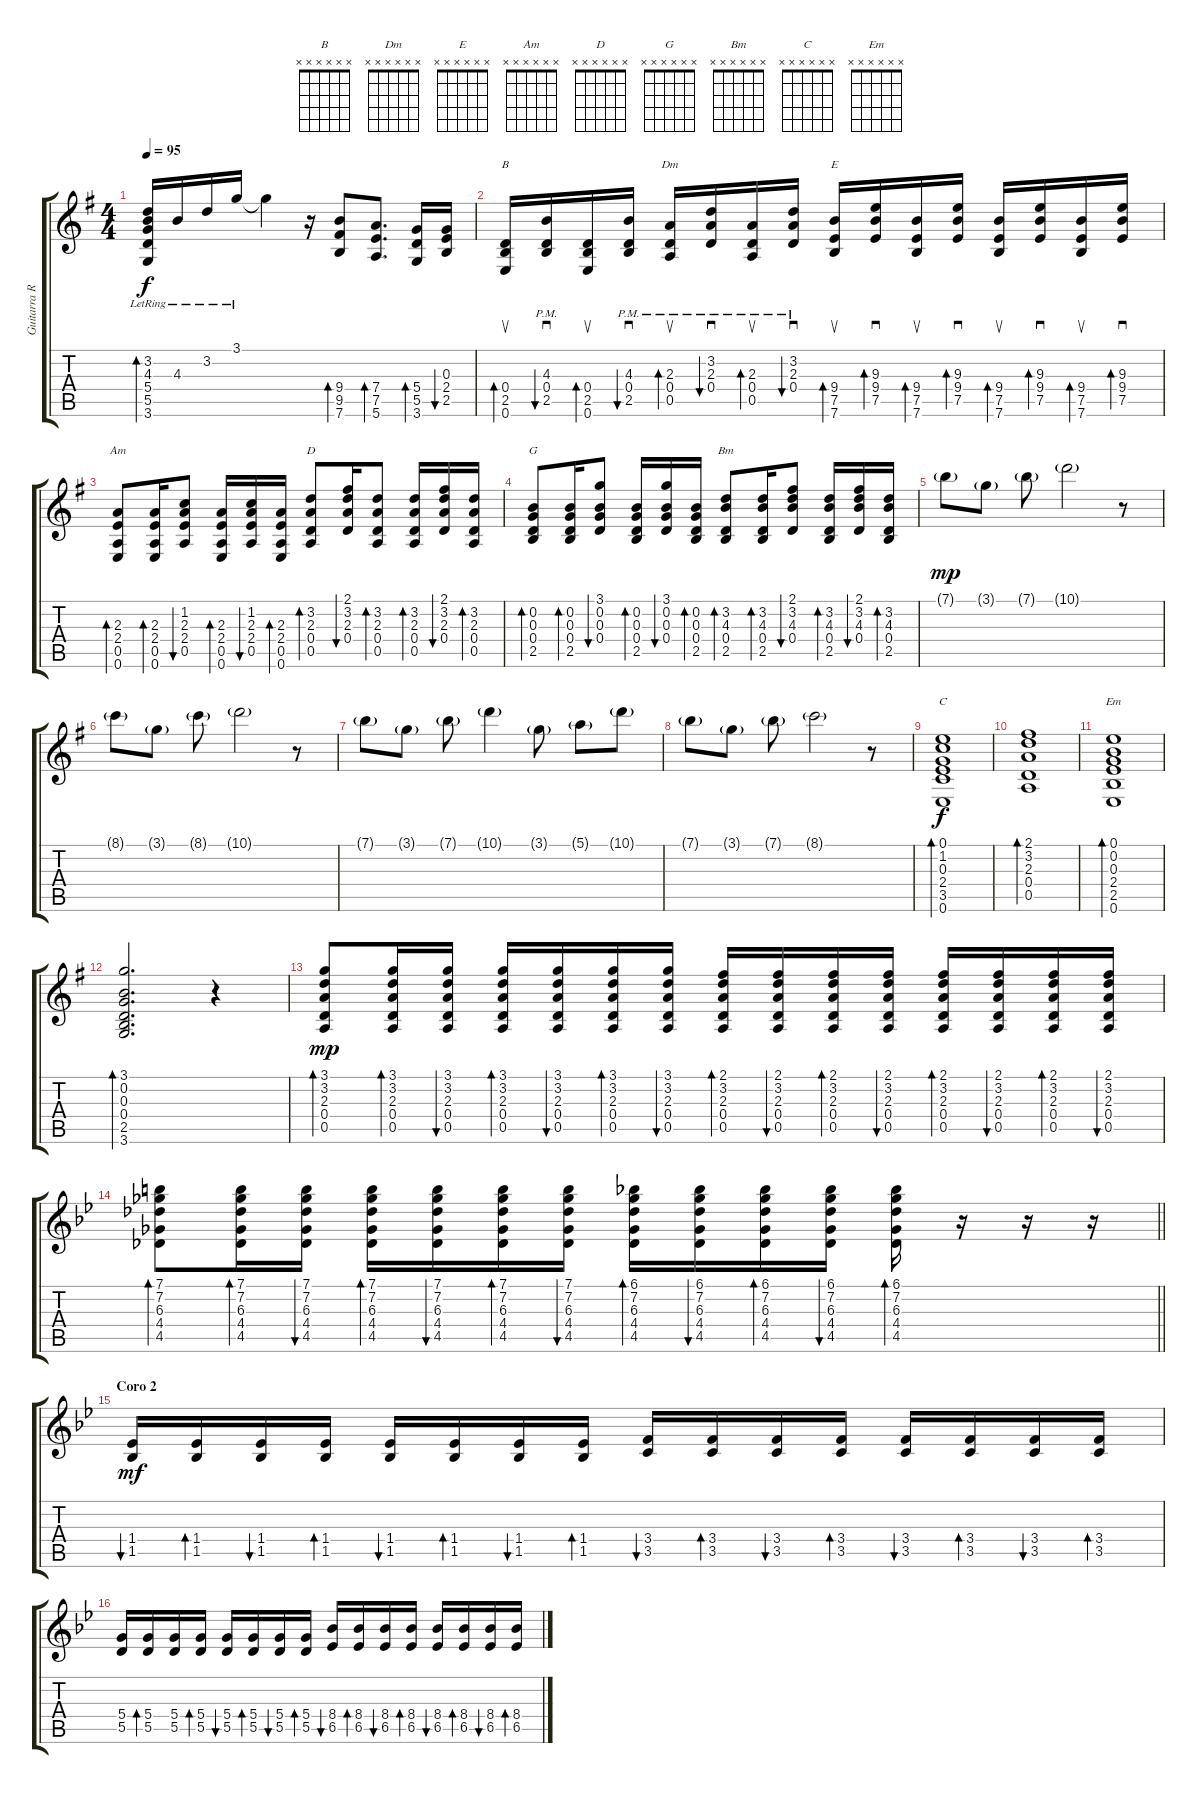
\track ("Guitarra Rítmica" "Guitarra R") {instrument electricguitarclean}
\staff {score tabs}
\tuning (E4 B3 G3 D3 A2 E2) {hide}
\chord ("B" x x x x x x)
\chord ("Dm" x x x x x x)
\chord ("E" x x x x x x)
\chord ("Am" x x x x x x)
\chord ("D" x x x x x x)
\chord ("G" x x x x x x)
\chord ("Bm" x x x x x x)
\chord ("C" x x x x x x)
\chord ("Em" x x x x x x)
\ts (4 4)
\tempo 95
\clef g2
\ks g
(3.2 4.3 5.4{lr} 5.5{lr} 3.6{lr}).16{bd 60 dy f} 4.3{lr}.16 3.2{lr}.16 3.1{lr}.16 3.1{t}.4 r.16 (9.4 9.5 7.6).8{bd 60} (7.4 7.5 5.6).8{d bd 60} (5.4 5.5 3.6).16{bd 60} (0.3 2.4 2.5).16{bu 60} |
(0.4 2.5 0.6).16{su bd 60 ch "B"} (4.3 0.4 2.5{pm}).16{sd bu 60} (0.4 2.5 0.6).16{su bd 60} (4.3{pm} 0.4{pm} 2.5{pm}).16{sd bu 60} (2.3{pm} 0.4{pm} 0.5).16{su bd 60 ch "Dm"} (3.2{pm} 2.3{pm} 0.4{pm}).16{sd bu 60} (2.3{pm} 0.4{pm} 0.5).16{su bd 60} (3.2{pm} 2.3{pm} 0.4{pm}).16{sd bu 60} (9.4 7.5 7.6).16{su bd 60 ch "E"} (9.3 9.4 7.5).16{sd bd 60} (9.4 7.5 7.6).16{su bd 60} (9.3 9.4 7.5).16{sd bd 60} (9.4 7.5 7.6).16{su bd 60} (9.3 9.4 7.5).16{sd bd 60} (9.4 7.5 7.6).16{su bd 60} (9.3 9.4 7.5).16{sd bd 60} |
(2.3 2.4 0.5 0.6).8{bd 120 ch "Am"} (2.3 2.4 0.5 0.6).16{bd 120} (1.2 2.3 2.4 0.5).8{bu 60} (2.3 2.4 0.5 0.6).16{bd 120} (1.2 2.3 2.4 0.5).16{bu 60} (2.3 2.4 0.5 0.6).16{bd 120} (3.2 2.3 0.4 0.5).8{bd 120 ch "D"} (2.1 3.2 2.3 0.4).16{bu 60} (3.2 2.3 0.4 0.5).8{bd 120} (3.2 2.3 0.4 0.5).16{bd 120} (2.1 3.2 2.3 0.4).16{bu 60} (3.2 2.3 0.4 0.5).16{bd 120} |
(0.2 0.3 0.4 2.5).8{bd 120 ch "G"} (0.2 0.3 0.4 2.5).16{bd 120} (3.1 0.2 0.3 0.4).8{bu 60} (0.2 0.3 0.4 2.5).16{bd 120} (3.1 0.2 0.3 0.4).16{bu 60} (0.2 0.3 0.4 2.5).16{bd 120} (3.2 4.3 0.4 2.5).8{bd 120 ch "Bm"} (3.2 4.3 0.4 2.5).16{bd 120} (2.1 3.2 4.3 0.4).8{bu 60} (3.2 4.3 0.4 2.5).16{bd 120} (2.1 3.2 4.3 0.4).16{bu 60} (3.2 4.3 0.4 2.5).16{bd 120} |
7.1{g}.8{dy mp} 3.1{g}.8 7.1{g}.8 10.1{g}.2 r.8 |
8.1{g}.8 3.1{g}.8 8.1{g}.8 10.1{g}.2 r.8 |
7.1{g}.8 3.1{g}.8 7.1{g}.8 10.1{g}.4 3.1{g}.8 5.1{g}.8 10.1{g}.8 |
7.1{g}.8 3.1{g}.8 7.1{g}.8 8.1{g}.2 r.8 |
(0.1 1.2 0.3 2.4 3.5 0.6).1{bd 120 ch "C" dy f} |
(2.1 3.2 2.3 0.4 0.5).1{bd 120} |
(0.1 0.2 0.3 2.4 2.5 0.6).1{bd 120 ch "Em"} |
(3.1 0.2 0.3 0.4 2.5 3.6).2{d bd 120} r.4 |
(3.1 3.2 2.3 0.4 0.5).8{bd 60 dy mp} (3.1 3.2 2.3 0.4 0.5).16{bd 60} (3.1 3.2 2.3 0.4 0.5).16{bu 60} (3.1 3.2 2.3 0.4 0.5).16{bd 60} (3.1 3.2 2.3 0.4 0.5).16{bu 60} (3.1 3.2 2.3 0.4 0.5).16{bd 60} (3.1 3.2 2.3 0.4 0.5).16{bu 60} (2.1 3.2 2.3 0.4 0.5).16{bd 60} (2.1 3.2 2.3 0.4 0.5).16{bu 60} (2.1 3.2 2.3 0.4 0.5).16{bd 60} (2.1 3.2 2.3 0.4 0.5).16{bu 60} (2.1 3.2 2.3 0.4 0.5).16{bd 60} (2.1 3.2 2.3 0.4 0.5).16{bu 60} (2.1 3.2 2.3 0.4 0.5).16{bd 60} (2.1 3.2 2.3 0.4 0.5).16{bu 60} |
\barLineRight lightlight
\ks bb
(7.1 7.2 6.3 4.4 4.5).8{bd 60} (7.1 7.2 6.3 4.4 4.5).16{bd 60} (7.1 7.2 6.3 4.4 4.5).16{bu 60} (7.1 7.2 6.3 4.4 4.5).16{bd 60} (7.1 7.2 6.3 4.4 4.5).16{bu 60} (7.1 7.2 6.3 4.4 4.5).16{bd 60} (7.1 7.2 6.3 4.4 4.5).16{bu 60} (6.1 7.2 6.3 4.4 4.5).16{bd 60} (6.1 7.2 6.3 4.4 4.5).16{bu 60} (6.1 7.2 6.3 4.4 4.5).16{bd 60} (6.1 7.2 6.3 4.4 4.5).16{bu 60} (6.1 7.2 6.3 4.4 4.5).16{bd 60} r.16 r.16 r.16 |
\section ("" "Coro 2")
(1.4 1.5).16{bu 60 dy mf} (1.4 1.5).16{bd 60} (1.4 1.5).16{bu 60} (1.4 1.5).16{bd 60} (1.4 1.5).16{bu 60} (1.4 1.5).16{bd 60} (1.4 1.5).16{bu 60} (1.4 1.5).16{bd 60} (3.4 3.5).16{bu 60} (3.4 3.5).16{bd 60} (3.4 3.5).16{bu 60} (3.4 3.5).16{bd 60} (3.4 3.5).16{bu 60} (3.4 3.5).16{bd 60} (3.4 3.5).16{bu 60} (3.4 3.5).16{bd 60} |
(5.4 5.5).16 (5.4 5.5).16{bd 60} (5.4 5.5).16 (5.4 5.5).16{bd 60} (5.4 5.5).16{bu 60} (5.4 5.5).16{bd 60} (5.4 5.5).16{bu 60} (5.4 5.5).16{bd 60} (8.4 6.5).16{bu 60} (8.4 6.5).16{bd 60} (8.4 6.5).16{bu 60} (8.4 6.5).16{bd 60} (8.4 6.5).16{bu 60} (8.4 6.5).16{bd 60} (8.4 6.5).16{bu 60} (8.4 6.5).16{bd 60}
